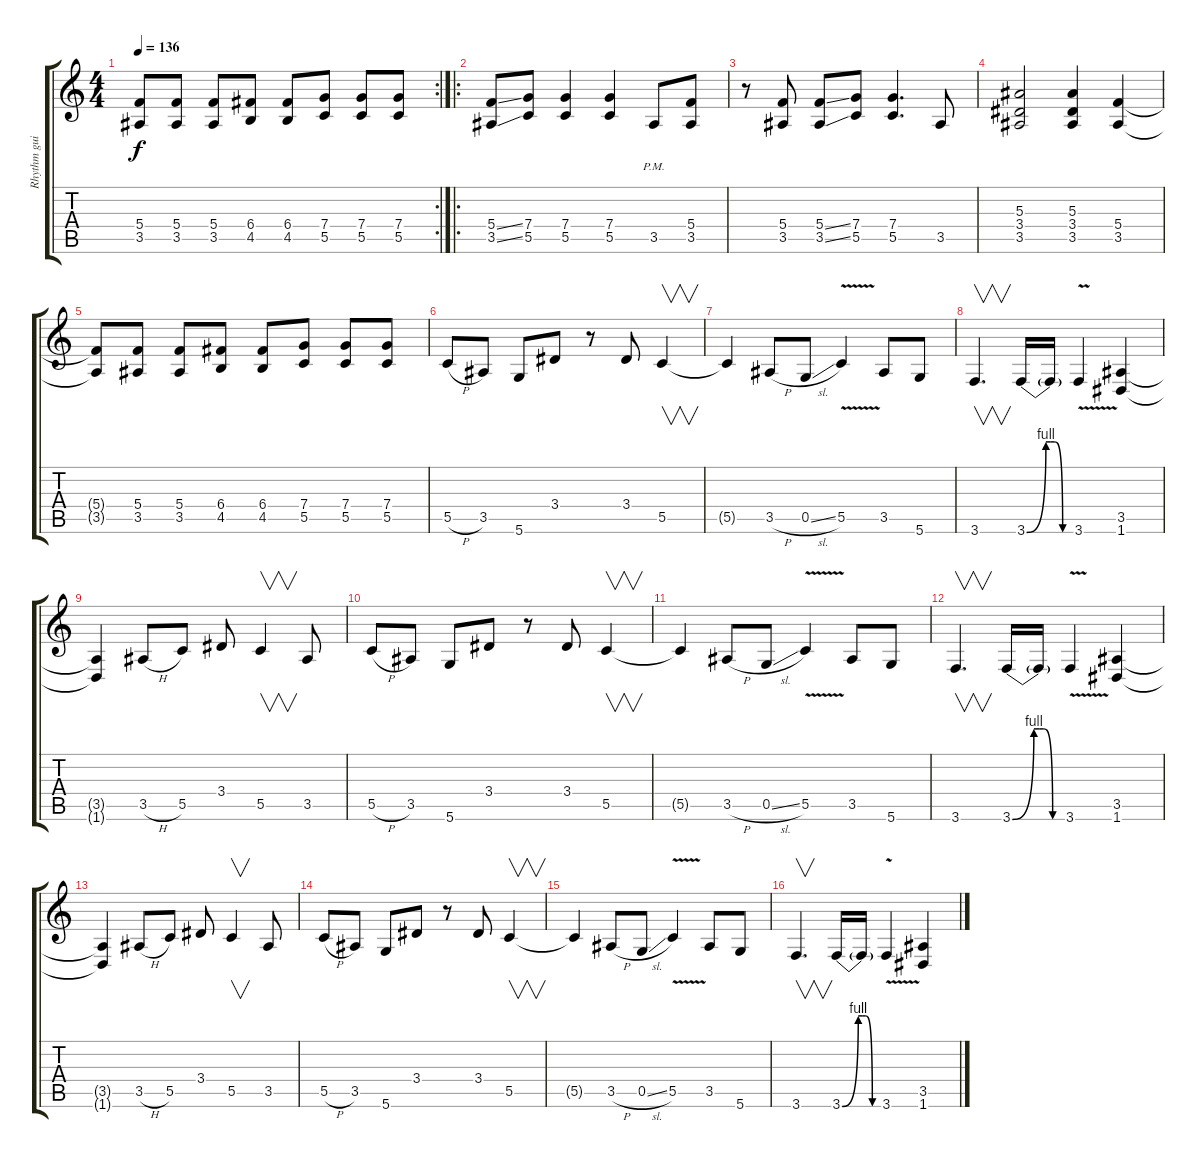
\track ("Rhythm guitar" "Rhythm gui") {instrument distortionguitar}
\staff {score tabs}
\tuning (D4 A3 F3 C3 G2 D2) {hide}
\rc 2
\ts (4 4)
\tempo 136
\clef g2
\ks c
(5.4{t} 3.5{t}).8{dy f} (5.4 3.5).8 (5.4 3.5).8 (6.4 4.5).8 (6.4 4.5).8 (7.4 5.5).8 (7.4 5.5).8 (7.4 5.5).8 |
\ro
(5.4{ss} 3.5{ss}).8 (7.4 5.5).8 (7.4 5.5).4 (7.4 5.5).4 3.5{pm}.8 (5.4 3.5).8 |
r.8 (5.4 3.5).8 (5.4{ss} 3.5{ss}).8 (7.4 5.5).8 (7.4 5.5).4{d} 3.5.8 |
(5.3 3.4 3.5).2 (5.3 3.4 3.5).4 (5.4 3.5).4 |
(5.4{t} 3.5{t}).8 (5.4 3.5).8 (5.4 3.5).8 (6.4 4.5).8 (6.4 4.5).8 (7.4 5.5).8 (7.4 5.5).8 (7.4 5.5).8 |
5.5{h}.8 3.5.8 5.6.8 3.4.8 r.8 3.4.8 5.5.4{v} |
5.5{t}.4 3.5{h}.8 0.5{sl}.8 5.5{v}.4 3.5.8 5.6.8 |
3.6.4{v d} 3.6{be (custom 0 0 24 4 30 4 35 4 45 0 60 0)}.16 3.6{t}.16 3.6{v}.4 (3.5 1.6).4 |
(3.5{t} 1.6{t}).4 3.5{h}.8 5.5.8 3.4.8 5.5.4{v} 3.5.8 |
5.5{h}.8 3.5.8 5.6.8 3.4.8 r.8 3.4.8 5.5.4{v} |
5.5{t}.4 3.5{h}.8 0.5{sl}.8 5.5{v}.4 3.5.8 5.6.8 |
3.6.4{v d} 3.6{be (custom 0 0 24 4 30 4 35 4 45 0 60 0)}.16 3.6{t}.16 3.6{v}.4 (3.5 1.6).4 |
(3.5{t} 1.6{t}).4 3.5{h}.8 5.5.8 3.4.8 5.5.4{v} 3.5.8 |
5.5{h}.8 3.5.8 5.6.8 3.4.8 r.8 3.4.8 5.5.4{v} |
5.5{t}.4 3.5{h}.8 0.5{sl}.8 5.5{v}.4 3.5.8 5.6.8 |
3.6.4{v d} 3.6{be (custom 0 0 24 4 30 4 35 4 45 0 60 0)}.16 3.6{t}.16 3.6{v}.4 (3.5 1.6).4
